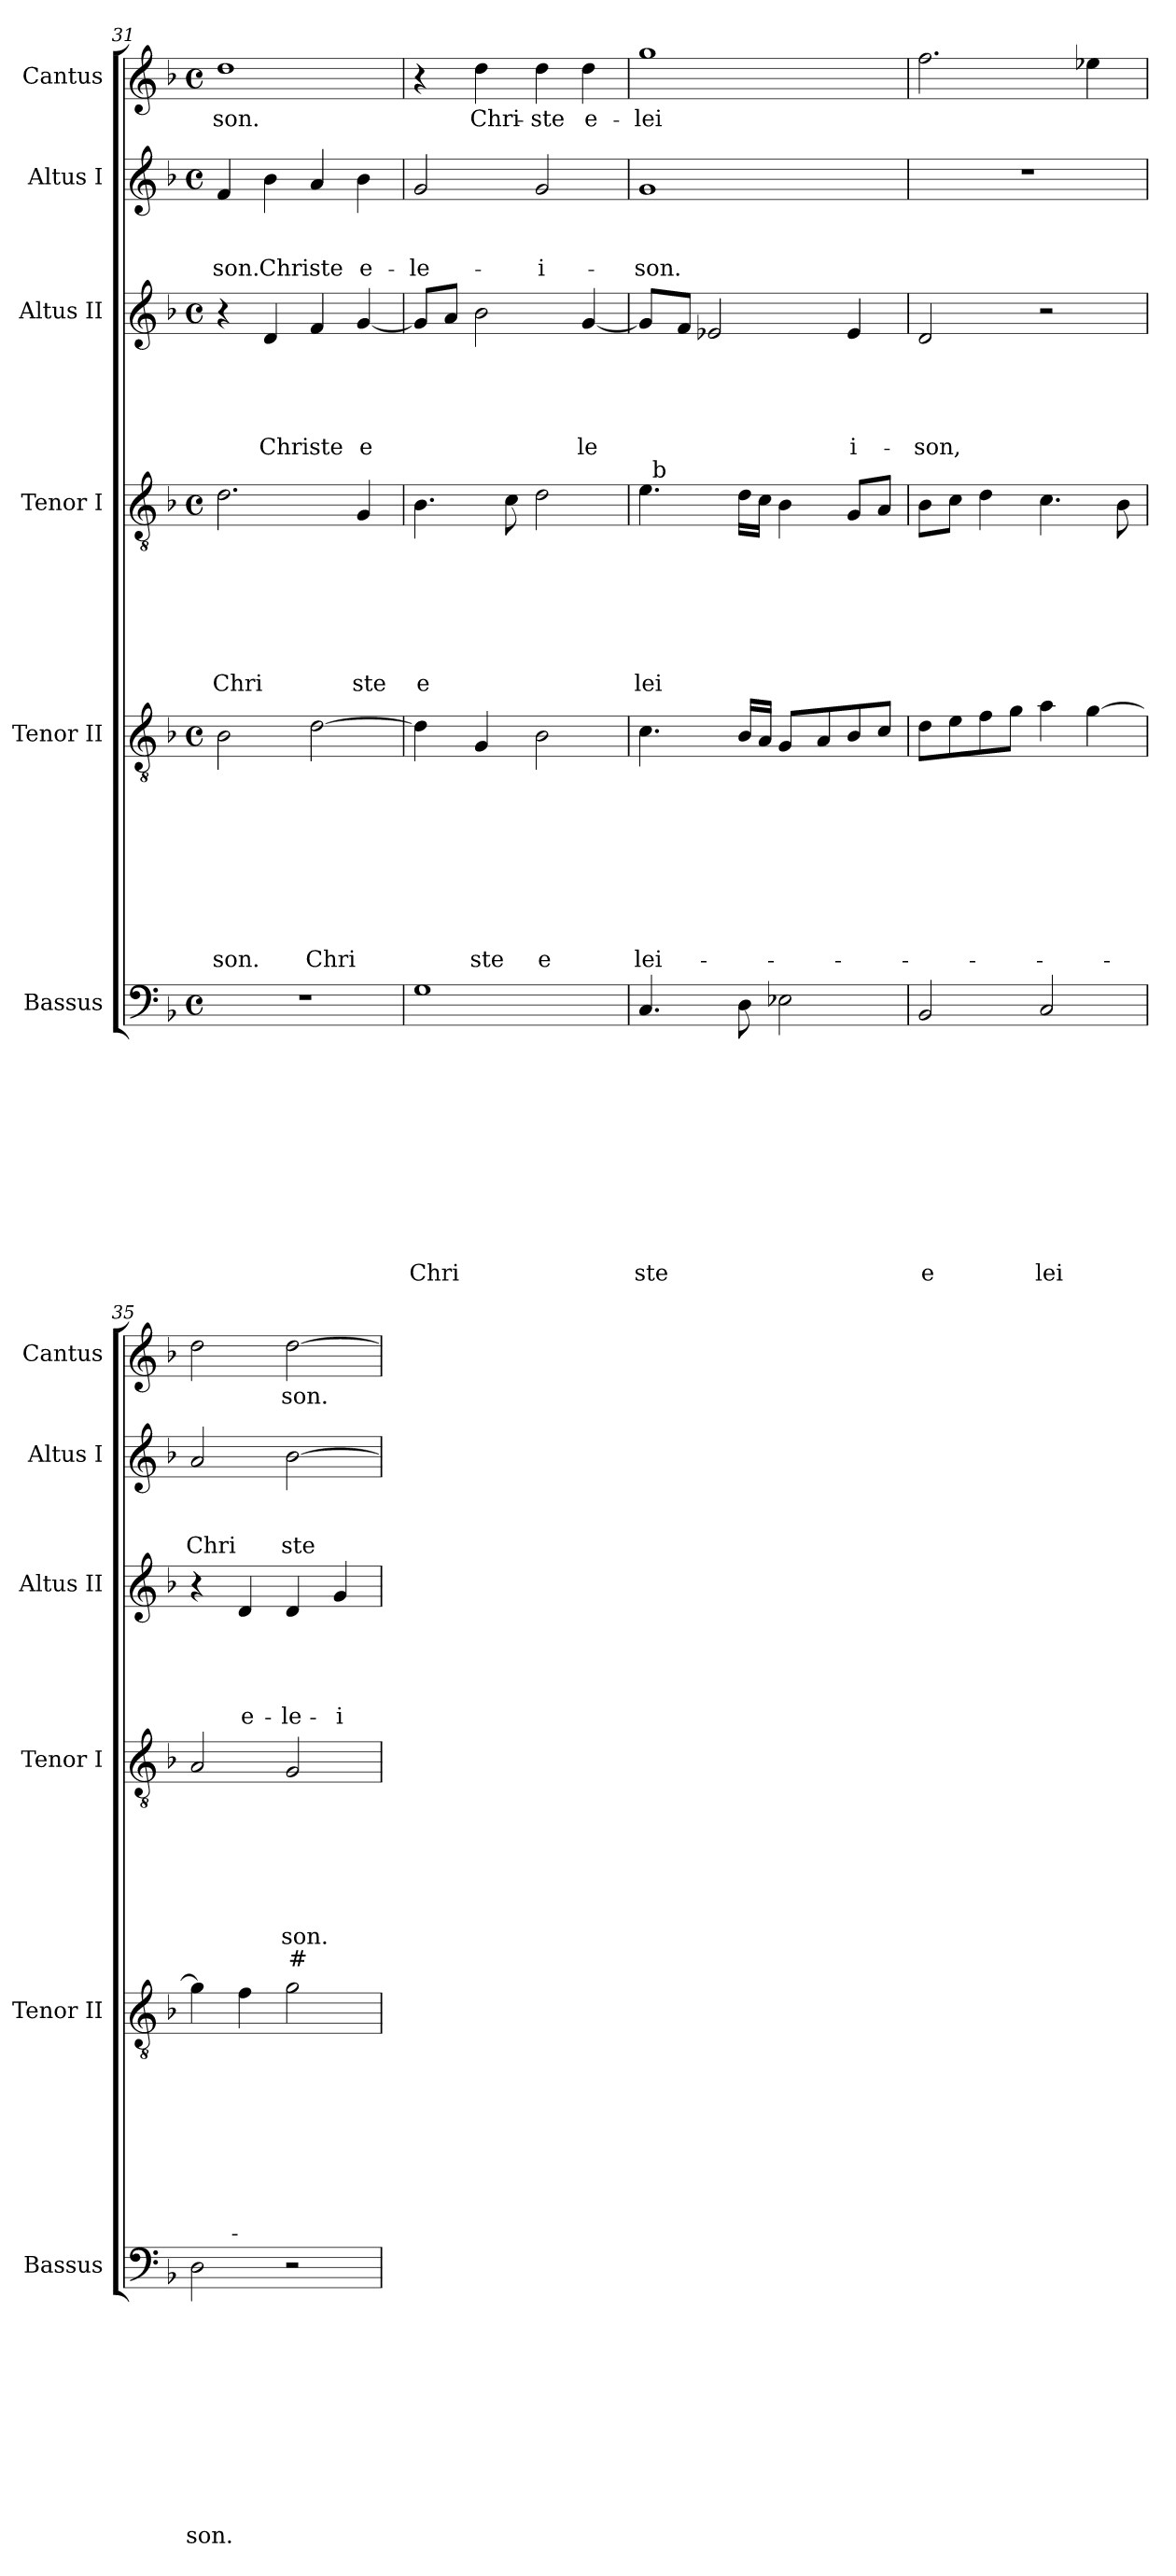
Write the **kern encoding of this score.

**kern	**text	**text	**text	**text	**text	**text	**text	**text	**text	**text	**text	**kern	**text	**text	**text	**text	**text	**text	**text	**text	**text	**kern	**text	**text	**text	**text	**text	**text	**text	**text	**kern	**text	**text	**text	**text	**text	**kern	**text	**text	**text	**kern	**text
*part6	*part6	*part6	*part6	*part6	*part6	*part6	*part6	*part6	*part6	*part6	*part6	*part5	*part5	*part5	*part5	*part5	*part5	*part5	*part5	*part5	*part5	*part4	*part4	*part4	*part4	*part4	*part4	*part4	*part4	*part4	*part3	*part3	*part3	*part3	*part3	*part3	*part2	*part2	*part2	*part2	*part1	*part1
*staff6	*staff6	*staff6	*staff6	*staff6	*staff6	*staff6	*staff6	*staff6	*staff6	*staff6	*staff6	*staff5	*staff5	*staff5	*staff5	*staff5	*staff5	*staff5	*staff5	*staff5	*staff5	*staff4	*staff4	*staff4	*staff4	*staff4	*staff4	*staff4	*staff4	*staff4	*staff3	*staff3	*staff3	*staff3	*staff3	*staff3	*staff2	*staff2	*staff2	*staff2	*staff1	*staff1
*I"Bassus	*	*	*	*	*	*	*	*	*	*	*	*I"Tenor II	*	*	*	*	*	*	*	*	*	*I"Tenor I	*	*	*	*	*	*	*	*	*I"Altus II	*	*	*	*	*	*I"Altus I	*	*	*	*I"Cantus	*
*I'Bassus	*	*	*	*	*	*	*	*	*	*	*	*I'Tenor II	*	*	*	*	*	*	*	*	*	*I'Tenor I	*	*	*	*	*	*	*	*	*I'Altus II	*	*	*	*	*	*I'Altus I	*	*	*	*I'Cantus	*
*clefF4	*	*	*	*	*	*	*	*	*	*	*	*clefGv2	*	*	*	*	*	*	*	*	*	*clefGv2	*	*	*	*	*	*	*	*	*clefG2	*	*	*	*	*	*clefG2	*	*	*	*clefG2	*
*k[b-]	*	*	*	*	*	*	*	*	*	*	*	*k[b-]	*	*	*	*	*	*	*	*	*	*k[b-]	*	*	*	*	*	*	*	*	*k[b-]	*	*	*	*	*	*k[b-]	*	*	*	*k[b-]	*
*F:	*	*	*	*	*	*	*	*	*	*	*	*F:	*	*	*	*	*	*	*	*	*	*F:	*	*	*	*	*	*	*	*	*F:	*	*	*	*	*	*F:	*	*	*	*F:	*
*M4/4	*	*	*	*	*	*	*	*	*	*	*	*M4/4	*	*	*	*	*	*	*	*	*	*M4/4	*	*	*	*	*	*	*	*	*M4/4	*	*	*	*	*	*M4/4	*	*	*	*M4/4	*
*met(c)	*	*	*	*	*	*	*	*	*	*	*	*met(c)	*	*	*	*	*	*	*	*	*	*met(c)	*	*	*	*	*	*	*	*	*met(c)	*	*	*	*	*	*met(c)	*	*	*	*met(c)	*
=31	=31	=31	=31	=31	=31	=31	=31	=31	=31	=31	=31	=31	=31	=31	=31	=31	=31	=31	=31	=31	=31	=31	=31	=31	=31	=31	=31	=31	=31	=31	=31	=31	=31	=31	=31	=31	=31	=31	=31	=31	=31	=31
!	!	!	!	!	!	!	!	!	!	!	!	!	!	!	!	!	!	!	!	!	!LO:LY:b	!	!	!	!	!	!	!	!LO:LY:b	!	!	!	!	!	!	!	!	!	!	!LO:LY:b	!	!LO:LY:b
1r	.	.	.	.	.	.	.	.	.	.	.	2B-\	.	.	.	.	.	.	.	.	son.	2.d\	.	.	.	.	.	.	Chri	.	4r	.	.	.	.	.	4f/	.	.	-son.	1dd	-son.
!	!	!	!	!	!	!	!	!	!	!	!	!	!	!	!	!	!	!	!	!	!	!	!	!	!	!	!	!	!	!	!	!	!	!	!	!LO:LY:b	!	!	!	!LO:LY:b	!	!
.	.	.	.	.	.	.	.	.	.	.	.	.	.	.	.	.	.	.	.	.	.	.	.	.	.	.	.	.	.	.	4d/	.	.	.	.	Christe	4b-\	.	.	Christe	.	.
!	!	!	!	!	!	!	!	!	!	!	!	!	!	!	!	!	!	!	!	!	!LO:LY:b	!	!	!	!	!	!	!	!	!	!	!	!	!	!	!	!	!	!	!	!	!
.	.	.	.	.	.	.	.	.	.	.	.	[>2d\	.	.	.	.	.	.	.	.	Chri	.	.	.	.	.	.	.	.	.	4f/	.	.	.	.	.	4a/	.	.	.	.	.
!	!	!	!	!	!	!	!	!	!	!	!	!	!	!	!	!	!	!	!	!	!	!	!	!	!	!	!	!	!LO:LY:b	!	!	!	!	!	!	!LO:LY:b	!	!	!	!LO:LY:b	!	!
.	.	.	.	.	.	.	.	.	.	.	.	.	.	.	.	.	.	.	.	.	.	4G/	.	.	.	.	.	.	ste	.	[<4g/	.	.	.	.	e	4b-\	.	.	e-	.	.
=32	=32	=32	=32	=32	=32	=32	=32	=32	=32	=32	=32	=32	=32	=32	=32	=32	=32	=32	=32	=32	=32	=32	=32	=32	=32	=32	=32	=32	=32	=32	=32	=32	=32	=32	=32	=32	=32	=32	=32	=32	=32	=32
!	!	!	!	!	!	!	!	!	!	!	!LO:LY:b	!	!	!	!	!	!	!	!	!	!	!	!	!	!	!	!	!	!LO:LY:b	!	!	!	!	!	!	!	!	!	!	!LO:LY:b	!	!
1G	.	.	.	.	.	.	.	.	.	.	Chri	4d\]	.	.	.	.	.	.	.	.	.	4.B-\	.	.	.	.	.	.	e	.	8g/L]	.	.	.	.	.	2g/	.	.	-le-	4r	.
.	.	.	.	.	.	.	.	.	.	.	.	.	.	.	.	.	.	.	.	.	.	.	.	.	.	.	.	.	.	.	8a/J	.	.	.	.	.	.	.	.	.	.	.
!	!	!	!	!	!	!	!	!	!	!	!	!	!	!	!	!	!	!	!	!	!LO:LY:b	!	!	!	!	!	!	!	!	!	!	!	!	!	!	!	!	!	!	!	!	!LO:LY:b
.	.	.	.	.	.	.	.	.	.	.	.	4G/	.	.	.	.	.	.	.	.	ste	.	.	.	.	.	.	.	.	.	2b-\	.	.	.	.	.	.	.	.	.	4dd\	Chri-
.	.	.	.	.	.	.	.	.	.	.	.	.	.	.	.	.	.	.	.	.	.	8c\	.	.	.	.	.	.	.	.	.	.	.	.	.	.	.	.	.	.	.	.
!	!	!	!	!	!	!	!	!	!	!	!	!	!	!	!	!	!	!	!	!	!LO:LY:b	!	!	!	!	!	!	!	!	!	!	!	!	!	!	!	!	!	!	!LO:LY:b	!	!LO:LY:b
.	.	.	.	.	.	.	.	.	.	.	.	2B-\	.	.	.	.	.	.	.	.	e	2d\	.	.	.	.	.	.	.	.	.	.	.	.	.	.	2g/	.	.	-i-	4dd\	-ste
!	!	!	!	!	!	!	!	!	!	!	!	!	!	!	!	!	!	!	!	!	!	!	!	!	!	!	!	!	!	!	!	!	!	!	!	!LO:LY:b	!	!	!	!	!	!LO:LY:b
.	.	.	.	.	.	.	.	.	.	.	.	.	.	.	.	.	.	.	.	.	.	.	.	.	.	.	.	.	.	.	[<4g/	.	.	.	.	le	.	.	.	.	4dd\	e-
!!LO:LB:g=z
=33	=33	=33	=33	=33	=33	=33	=33	=33	=33	=33	=33	=33	=33	=33	=33	=33	=33	=33	=33	=33	=33	=33	=33	=33	=33	=33	=33	=33	=33	=33	=33	=33	=33	=33	=33	=33	=33	=33	=33	=33	=33	=33
!	!	!	!	!	!	!	!	!	!	!	!LO:LY:b	!	!	!	!	!	!	!	!	!	!LO:LY:b	!	!	!	!	!	!	!	!LO:LY:b	!	!	!	!	!	!	!	!	!	!	!LO:LY:b	!	!LO:LY:b
*	*	*	*	*	*	*	*	*	*	*	*	*	*	*	*	*	*	*	*	*	*	*^	*	*	*	*	*	*	*	*	*	*	*	*	*	*	*	*	*	*	*	*
4.C/	.	.	.	.	.	.	.	.	.	.	ste	4.c\	.	.	.	.	.	.	.	.	lei-	4.e\	32ryy	.	.	.	.	.	.	lei	.	8g/L]	.	.	.	.	.	1g	.	.	-son.	1gg	-lei
!	!	!	!	!	!	!	!	!	!	!	!	!	!	!	!	!	!	!	!	!	!	!	!LO:TX:a:t=b	!	!	!	!	!	!	!	!	!	!	!	!	!	!	!	!	!	!	!	!
.	.	.	.	.	.	.	.	.	.	.	.	.	.	.	.	.	.	.	.	.	.	.	2ryy	.	.	.	.	.	.	.	.	.	.	.	.	.	.	.	.	.	.	.	.
.	.	.	.	.	.	.	.	.	.	.	.	.	.	.	.	.	.	.	.	.	.	.	.	.	.	.	.	.	.	.	.	8f/J	.	.	.	.	.	.	.	.	.	.	.
.	.	.	.	.	.	.	.	.	.	.	.	.	.	.	.	.	.	.	.	.	.	.	.	.	.	.	.	.	.	.	.	2e-X/	.	.	.	.	.	.	.	.	.	.	.
8D\	.	.	.	.	.	.	.	.	.	.	.	16B-/LL	.	.	.	.	.	.	.	.	.	16d\LL	.	.	.	.	.	.	.	.	.	.	.	.	.	.	.	.	.	.	.	.	.
.	.	.	.	.	.	.	.	.	.	.	.	16A/JJ	.	.	.	.	.	.	.	.	.	16c\JJ	.	.	.	.	.	.	.	.	.	.	.	.	.	.	.	.	.	.	.	.	.
2E-X\	.	.	.	.	.	.	.	.	.	.	.	8G/L	.	.	.	.	.	.	.	.	.	4B-\	.	.	.	.	.	.	.	.	.	.	.	.	.	.	.	.	.	.	.	.	.
.	.	.	.	.	.	.	.	.	.	.	.	.	.	.	.	.	.	.	.	.	.	.	4...ryy	.	.	.	.	.	.	.	.	.	.	.	.	.	.	.	.	.	.	.	.
.	.	.	.	.	.	.	.	.	.	.	.	8A/	.	.	.	.	.	.	.	.	.	.	.	.	.	.	.	.	.	.	.	.	.	.	.	.	.	.	.	.	.	.	.
!	!	!	!	!	!	!	!	!	!	!	!	!	!	!	!	!	!	!	!	!	!	!	!	!	!	!	!	!	!	!	!	!	!	!	!	!	!LO:LY:b	!	!	!	!	!	!
.	.	.	.	.	.	.	.	.	.	.	.	8B-/	.	.	.	.	.	.	.	.	.	8G/L	.	.	.	.	.	.	.	.	.	4e-/	.	.	.	.	i-	.	.	.	.	.	.
.	.	.	.	.	.	.	.	.	.	.	.	8c/J	.	.	.	.	.	.	.	.	.	8A/J	.	.	.	.	.	.	.	.	.	.	.	.	.	.	.	.	.	.	.	.	.
=34	=34	=34	=34	=34	=34	=34	=34	=34	=34	=34	=34	=34	=34	=34	=34	=34	=34	=34	=34	=34	=34	=34	=34	=34	=34	=34	=34	=34	=34	=34	=34	=34	=34	=34	=34	=34	=34	=34	=34	=34	=34	=34	=34
!	!	!	!	!	!	!	!	!	!	!	!LO:LY:b	!	!	!	!	!	!	!	!	!	!	!	!	!	!	!	!	!	!	!	!	!	!	!	!	!	!LO:LY:b	!	!	!	!	!	!
*	*	*	*	*	*	*	*	*	*	*	*	*	*	*	*	*	*	*	*	*	*	*v	*v	*	*	*	*	*	*	*	*	*	*	*	*	*	*	*	*	*	*	*	*
2BB-/	.	.	.	.	.	.	.	.	.	.	e	8d\L	.	.	.	.	.	.	.	.	.	8B-\L	.	.	.	.	.	.	.	.	2d/	.	.	.	.	-son,	1r	.	.	.	2.ff\	.
.	.	.	.	.	.	.	.	.	.	.	.	8e\	.	.	.	.	.	.	.	.	.	8c\J	.	.	.	.	.	.	.	.	.	.	.	.	.	.	.	.	.	.	.	.
.	.	.	.	.	.	.	.	.	.	.	.	8f\	.	.	.	.	.	.	.	.	.	4d\	.	.	.	.	.	.	.	.	.	.	.	.	.	.	.	.	.	.	.	.
.	.	.	.	.	.	.	.	.	.	.	.	8g\J	.	.	.	.	.	.	.	.	.	.	.	.	.	.	.	.	.	.	.	.	.	.	.	.	.	.	.	.	.	.
!	!	!	!	!	!	!	!	!	!	!	!LO:LY:b	!	!	!	!	!	!	!	!	!	!	!	!	!	!	!	!	!	!	!	!	!	!	!	!	!	!	!	!	!	!	!
2C/	.	.	.	.	.	.	.	.	.	.	lei	4a\	.	.	.	.	.	.	.	.	.	4.c\	.	.	.	.	.	.	.	.	2r	.	.	.	.	.	.	.	.	.	.	.
.	.	.	.	.	.	.	.	.	.	.	.	[>4g\	.	.	.	.	.	.	.	.	.	.	.	.	.	.	.	.	.	.	.	.	.	.	.	.	.	.	.	.	4ee-X\	.
.	.	.	.	.	.	.	.	.	.	.	.	.	.	.	.	.	.	.	.	.	.	8B-\	.	.	.	.	.	.	.	.	.	.	.	.	.	.	.	.	.	.	.	.
=35	=35	=35	=35	=35	=35	=35	=35	=35	=35	=35	=35	=35	=35	=35	=35	=35	=35	=35	=35	=35	=35	=35	=35	=35	=35	=35	=35	=35	=35	=35	=35	=35	=35	=35	=35	=35	=35	=35	=35	=35	=35	=35
!	!	!	!	!	!	!	!	!	!	!	!LO:LY:b	!	!	!	!	!	!	!	!	!	!	!	!	!	!	!	!	!	!	!	!	!	!	!	!	!	!	!	!	!LO:LY:b	!	!
2D\	.	.	.	.	.	.	.	.	.	.	son.	4g\]	.	.	.	.	.	.	.	.	.	2A/	.	.	.	.	.	.	.	.	4r	.	.	.	.	.	2a/	.	.	Chri	2dd\	.
!	!	!	!	!	!	!	!	!	!	!	!	!	!	!	!	!	!	!	!	!	!	!	!	!	!	!	!	!	!	!	!	!	!	!	!	!LO:LY:b	!	!	!	!	!	!
.	.	.	.	.	.	.	.	.	.	.	.	4f\	.	.	.	.	.	.	.	.	.	.	.	.	.	.	.	.	.	.	4d/	.	.	.	.	e-	.	.	.	.	.	.
!	!	!	!	!	!	!	!	!	!	!	!	!	!	!	!	!	!	!	!	!	!	!	!	!	!	!	!	!	!LO:LY:b	!LO:LY:b	!	!	!	!	!	!LO:LY:b	!	!	!	!LO:LY:b	!	!LO:LY:b
2r	.	.	.	.	.	.	.	.	.	.	.	2g\	.	.	.	.	.	.	.	.	.	2G/	.	.	.	.	.	.	son.	#-	4d/	.	.	.	.	-le-	[>2b-\	.	.	ste	[>2dd\	son.
!	!	!	!	!	!	!	!	!	!	!	!	!	!	!	!	!	!	!	!	!	!	!	!	!	!	!	!	!	!	!	!	!	!	!	!	!LO:LY:b	!	!	!	!	!	!
.	.	.	.	.	.	.	.	.	.	.	.	.	.	.	.	.	.	.	.	.	.	.	.	.	.	.	.	.	.	.	4g/	.	.	.	.	-i-	.	.	.	.	.	.
=	=	=	=	=	=	=	=	=	=	=	=	=	=	=	=	=	=	=	=	=	=	=	=	=	=	=	=	=	=	=	=	=	=	=	=	=	=	=	=	=	=	=
*-	*-	*-	*-	*-	*-	*-	*-	*-	*-	*-	*-	*-	*-	*-	*-	*-	*-	*-	*-	*-	*-	*-	*-	*-	*-	*-	*-	*-	*-	*-	*-	*-	*-	*-	*-	*-	*-	*-	*-	*-	*-	*-
